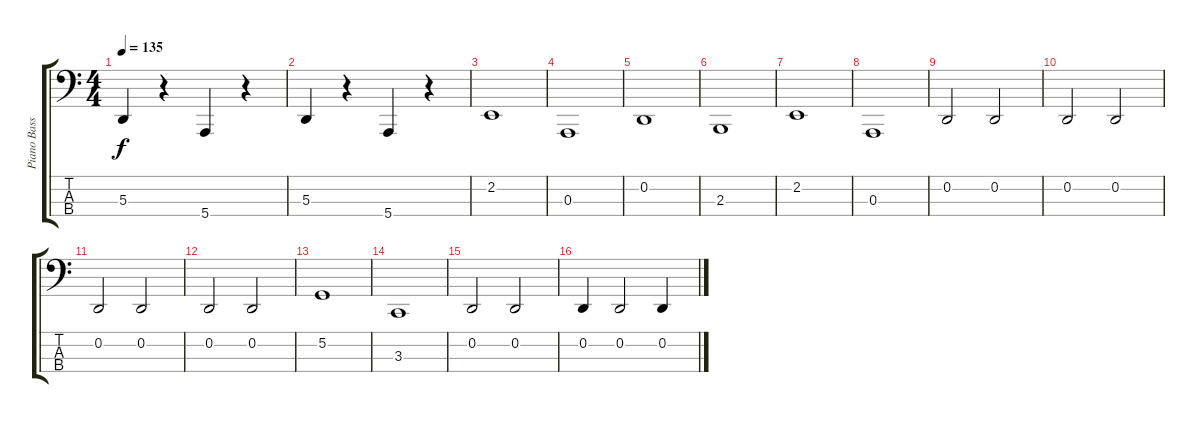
\track ("Piano Bass" "Piano Bass") {instrument acousticgrandpiano}
\staff {score tabs}
\tuning (G2 D2 A1 E1) {hide}
\ts (4 4)
\tempo 135
\clef f4
\ks c
5.3.4{dy f} r.4 5.4.4 r.4 |
5.3.4 r.4 5.4.4 r.4 |
2.2.1 |
0.3.1 |
0.2.1 |
2.3.1 |
2.2.1 |
0.3.1 |
0.2.2 0.2.2 |
0.2.2 0.2.2 |
0.2.2 0.2.2 |
0.2.2 0.2.2 |
5.2.1 |
3.3.1 |
0.2.2 0.2.2 |
0.2.4 0.2.2 0.2.4
